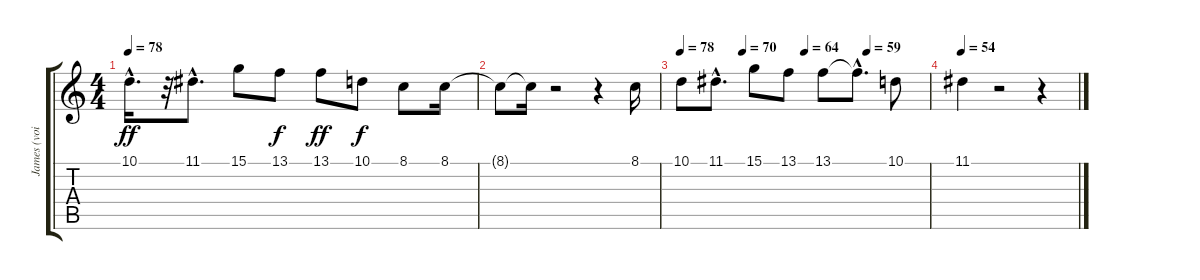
\track ("James (voice)" "James (voi") {instrument cello}
\staff {score tabs}
\tuning (E4 B3 G3 D3 A2 E2) {hide}
\ts (4 4)
\tempo 78
\clef g2
\ks c
10.1{hac}.16{d dy ff} r.32 11.1{hac}.8{d} 15.1.8 13.1.8{dy f} 13.1.8{dy ff} 10.1.8{dy f} 8.1.8 8.1.16 |
8.1{t}.8 8.1{t}.16 r.2 r.4 8.1.16 |
\tempo 78
\tempo (70 0.25)
\tempo (64 0.5)
\tempo (59 0.75)
10.1.8 11.1{hac}.8{d} 15.1.8 13.1.8 13.1.8 13.1{hac t}.8{d} 10.1.8 |
\tempo 54
11.1.4 r.2 r.4
